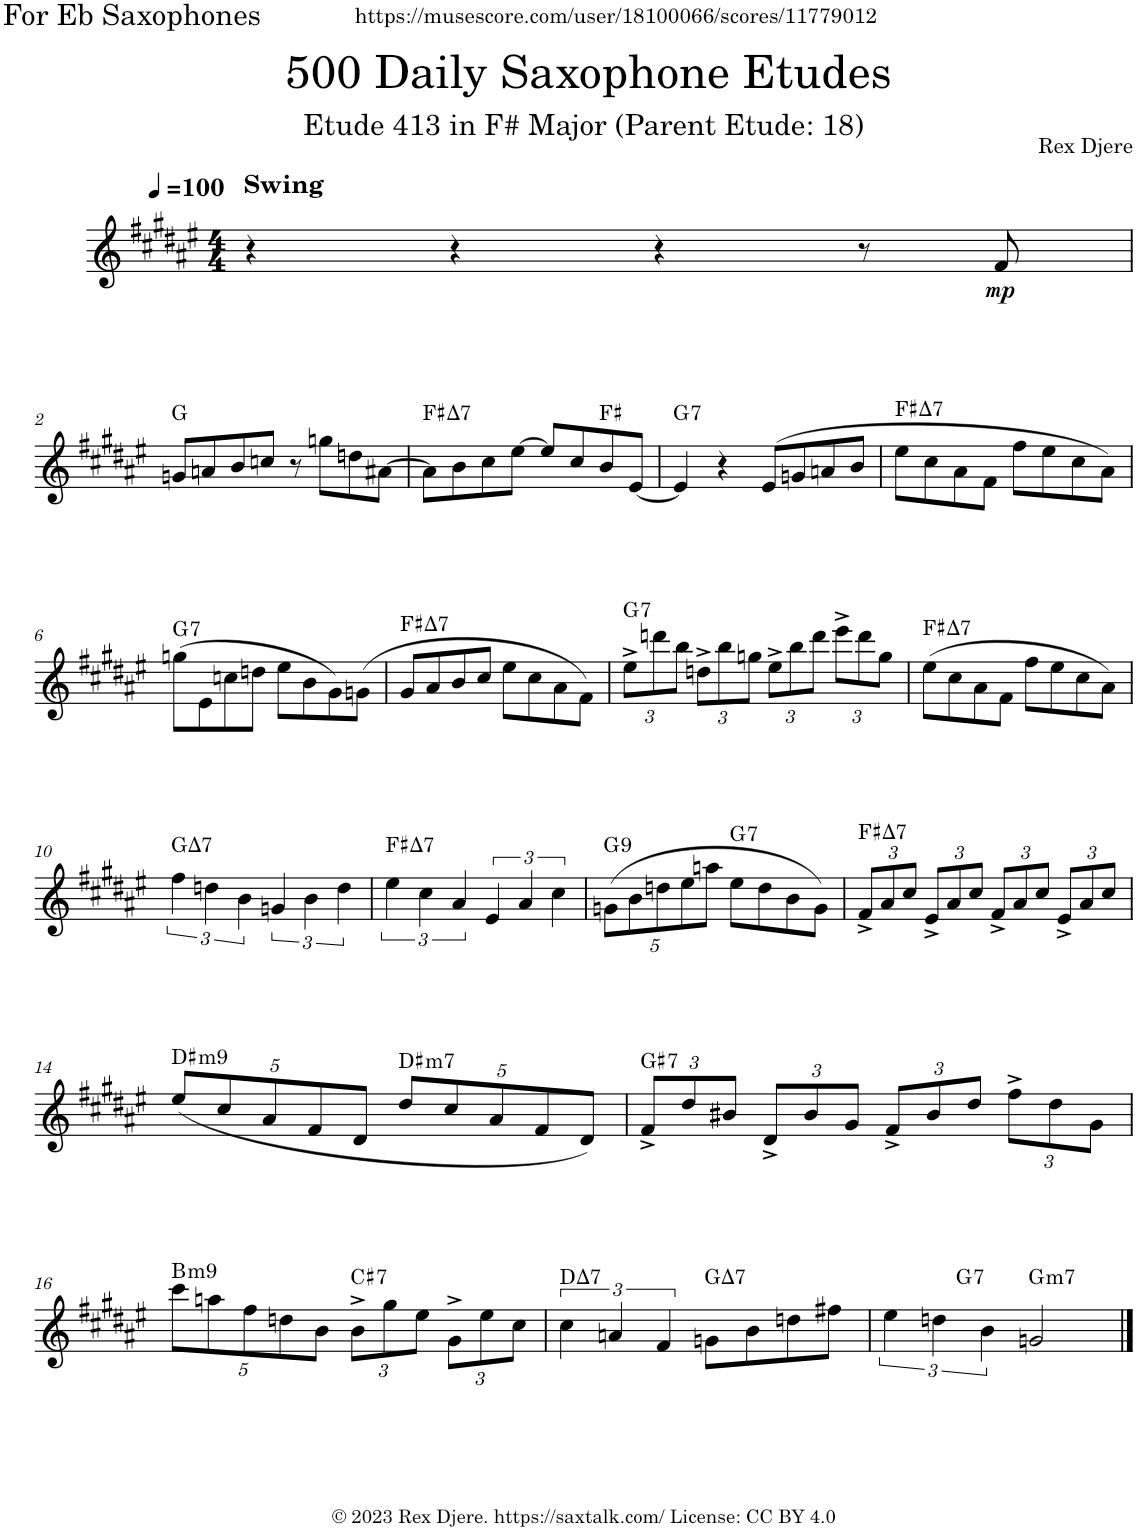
**kern	**dynam	**harte
*part1	*part1	*part1
*staff1	*staff1	*
*I"Alto Saxophone	*	*
*I'A. Sax.	*	*
*clefG2	*	*
*Trd5c9	*	*
*k[f#c#g#d#a#e#]	*	*
*M4/4	*	*
*MM100	*	*
=1	=1	=1
!LO:TX:a:B:t=Swing	!	!
4r	.	.
4r	.	.
4r	.	.
8r	.	.
!	!LO:DY:b	!
8f#/	mp	.
!!LO:LB:g=z
=2	=2	=2
8gn/L	.	G:maj
8an/	.	.
8b/	.	.
8ccn/J	.	.
8r	.	.
8ggn\L	.	.
8ddn\	.	.
[8a#X\J	.	.
=3	=3	=3
!	!	!LO:H:kt=7
8a#\L]	.	F#:maj7
8b\	.	.
8cc#\	.	.
[8ee#\J	.	.
8ee#/L]	.	.
8cc#/	.	.
8b/	.	F#:maj
[8e#/J	.	.
=4	=4	=4
!	!	!LO:H:kt=7
4e#/]	.	G:7
4r	.	.
(8e#/L	.	.
8gn/	.	.
8an/	.	.
8b/J	.	.
=5	=5	=5
!	!	!LO:H:kt=7
8ee#\L	.	F#:maj7
8cc#\	.	.
8a#\	.	.
8f#\J	.	.
8ff#\L	.	.
8ee#\	.	.
8cc#\	.	.
8a#\J)	.	.
!!LO:LB:g=z
=6	=6	=6
!	!	!LO:H:kt=7
(8ggn\L	.	G:7
8e#\	.	.
8ccn\	.	.
8ddn\J	.	.
8ee#\L	.	.
8b\	.	.
8g#\)	.	.
(8gn\J	.	.
=7	=7	=7
!	!	!LO:H:kt=7
8g#/L	.	F#:maj7
8a#/	.	.
8b/	.	.
8cc#/J	.	.
8ee#\L	.	.
8cc#\	.	.
8a#\	.	.
8f#\J)	.	.
=8	=8	=8
*Xbrackettup	*	*
!	!	!LO:H:kt=7
12ee#^\L	.	G:7
12dddn\	.	.
12bb\J	.	.
12ddn^\L	.	.
12bb\	.	.
12ggn\J	.	.
12ee#^\L	.	.
12bb\	.	.
12ddd\J	.	.
12eee#^\L	.	.
12ddd\	.	.
12gg\J	.	.
=9	=9	=9
!	!	!LO:H:kt=7
(8ee#\L	.	F#:maj7
8cc#\	.	.
8a#\	.	.
8f#\J	.	.
8ff#\L	.	.
8ee#\	.	.
8cc#\	.	.
8a#\J)	.	.
!!LO:LB:g=z
=10	=10	=10
*k[f#c#g#d#a#e#]	*	*
*brackettup	*	*
!	!	!LO:H:kt=7
6ff#\	.	G:maj7
6ddn\	.	.
6b\	.	.
6gn/	.	.
6b\	.	.
6dd\	.	.
=11	=11	=11
!	!	!LO:H:kt=7
6ee#\	.	F#:maj7
6cc#\	.	.
6a#/	.	.
6e#/	.	.
6a#/	.	.
6cc#\	.	.
=12	=12	=12
*Xbrackettup	*	*
!	!	!LO:H:kt=9
(10gn\L	.	G:9
10b\	.	.
10ddn\	.	.
10ee#\	.	.
10aan\J	.	.
!	!	!LO:H:kt=7
8ee#\L	.	G:7
8dd\	.	.
8b\	.	.
8g\J)	.	.
=13	=13	=13
!	!	!LO:H:kt=7
12f#^/L	.	F#:maj7
12a#/	.	.
12cc#/J	.	.
12e#^/L	.	.
12a#/	.	.
12cc#/J	.	.
12f#^/L	.	.
12a#/	.	.
12cc#/J	.	.
12e#^/L	.	.
12a#/	.	.
12cc#/J	.	.
!!LO:LB:g=z
=14	=14	=14
!	!	!LO:H:kt=m9
(<10ee#/L	.	D#:min9
10cc#/	.	.
10a#/	.	.
10f#/	.	.
10d#/J	.	.
!	!	!LO:H:kt=m7
10dd#/L	.	D#:min7
10cc#/	.	.
10a#/	.	.
10f#/	.	.
10d#/J)	.	.
=15	=15	=15
!	!	!LO:H:kt=7
12f#^/L	.	G#:7
12dd#/	.	.
12b#X/J	.	.
12d#^/L	.	.
12b#/	.	.
12g#/J	.	.
12f#^/L	.	.
12b#/	.	.
12dd#/J	.	.
12ff#^\L	.	.
12dd#\	.	.
12g#\J	.	.
!!LO:LB:g=z
=16	=16	=16
!	!	!LO:H:kt=m9
10ccc#\L	.	B:min9
10aan\	.	.
10ff#\	.	.
10ddn\	.	.
10b\J	.	.
!	!	!LO:H:kt=7
12b^\L	.	C#:7
12gg#\	.	.
12ee#\J	.	.
12g#^\L	.	.
12ee#\	.	.
12cc#\J	.	.
=17	=17	=17
*brackettup	*	*
!	!	!LO:H:kt=7
6cc#\	.	D:maj7
6an/	.	.
6f#/	.	.
!	!	!LO:H:kt=7
8gn\L	.	G:maj7
8b\	.	.
8ddn\	.	.
8ff#X\J	.	.
=18	=18	=18
*^	*	*
6ee#\	4ryy	.	.
6ddn\	.	.	.
!	!	!	!LO:H:kt=7
.	2.ryy	.	G:7
6b\	.	.	.
!	!	!	!LO:H:kt=m7
2gn/	.	.	G:min7
*v	*v	*	*
==	==	==
*-	*-	*-
